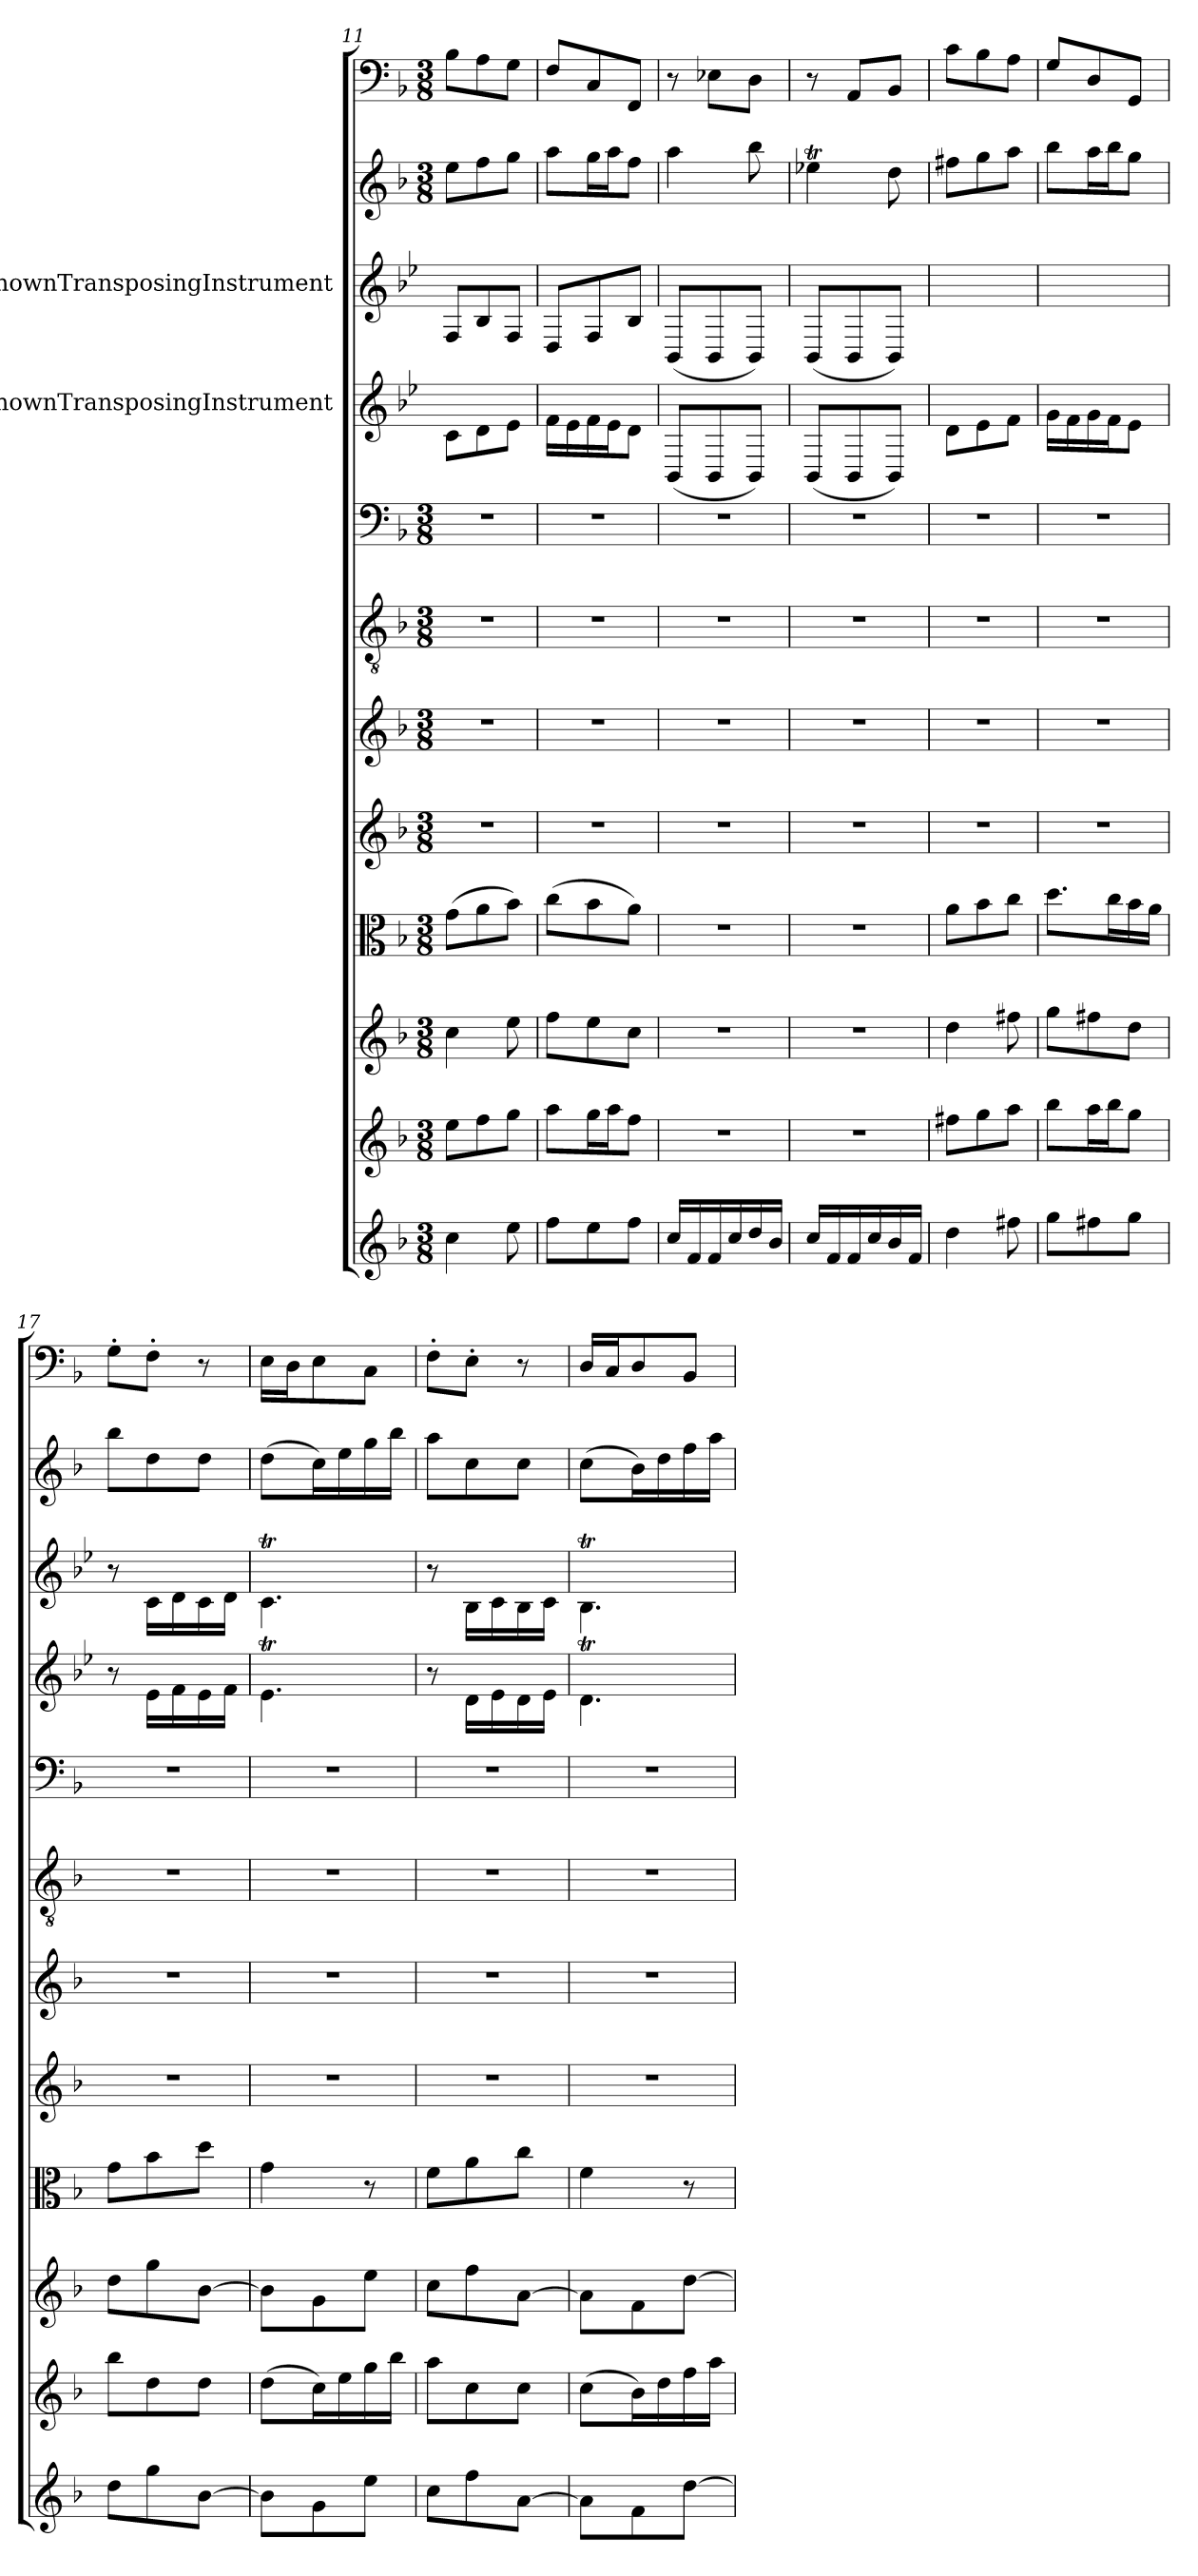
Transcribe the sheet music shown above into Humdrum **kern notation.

**kern	**kern	**kern	**kern	**kern	**kern	**kern	**kern	**kern	**kern	**kern	**kern
*part12	*part11	*part10	*part9	*part8	*part7	*part6	*part5	*part4	*part3	*part2	*part1
*staff12	*staff11	*staff10	*staff9	*staff8	*staff7	*staff6	*staff5	*staff4	*staff3	*staff2	*staff1
*	*	*	*	*	*	*	*	*I"UnknownTransposingInstrument	*I"UnknownTransposingInstrument	*	*
*clefG2	*clefG2	*clefG2	*clefC3	*clefG2	*clefG2	*clefGv2	*clefF4	*clefG2	*clefG2	*clefG2	*clefF4
*	*	*	*	*	*	*	*	*ITrd-4c-7	*ITrd-4c-7	*	*
*k[b-]	*k[b-]	*k[b-]	*k[b-]	*k[b-]	*k[b-]	*k[b-]	*k[b-]	*k[b-]	*k[b-]	*k[b-]	*k[b-]
*F:	*F:	*F:	*F:	*F:	*F:	*F:	*F:	*	*	*F:	*F:
*M3/8	*M3/8	*M3/8	*M3/8	*M3/8	*M3/8	*M3/8	*M3/8	*	*	*M3/8	*M3/8
=11	=11	=11	=11	=11	=11	=11	=11	=11	=11	=11	=11
4cc\	8ee\L	4cc\	(8g\L	4.r	4.r	4.r	4.r	8g\L	8c/L	8ee\L	8B-\L
.	8ff\	.	8a\	.	.	.	.	8a\	8f/	8ff\	8A\
8ee\	8gg\J	8ee\	8b-\J)	.	.	.	.	8b-\J	8c/J	8gg\J	8G\J
=12	=12	=12	=12	=12	=12	=12	=12	=12	=12	=12	=12
8ff\L	8aa\L	8ff\L	(8cc\L	4.r	4.r	4.r	4.r	16cc\LL	8A/L	8aa\L	8F/L
.	.	.	.	.	.	.	.	16b-\	.	.	.
8ee\	16gg\L	8ee\	8b-\	.	.	.	.	16cc\	8c/	16gg\L	8C/
.	16aa\J	.	.	.	.	.	.	16b-\J	.	16aa\J	.
8ff\J	8ff\J	8cc\J	8a\J)	.	.	.	.	8a\J	8f/J	8ff\J	8FF/J
=13	=13	=13	=13	=13	=13	=13	=13	=13	=13	=13	=13
16cc/LL	4.r	4.r	4.r	4.r	4.r	4.r	4.r	(8F/L	(8F/L	4aa\	8r
16f/	.	.	.	.	.	.	.	.	.	.	.
16f/	.	.	.	.	.	.	.	8F/	8F/	.	8E-X\L
16cc/	.	.	.	.	.	.	.	.	.	.	.
16dd/	.	.	.	.	.	.	.	8F/J)	8F/J)	8bb-\	8D\J
16b-/JJ	.	.	.	.	.	.	.	.	.	.	.
=14	=14	=14	=14	=14	=14	=14	=14	=14	=14	=14	=14
16cc/LL	4.r	4.r	4.r	4.r	4.r	4.r	4.r	(8F/L	(8F/L	4ee-XT\	8r
16f/	.	.	.	.	.	.	.	.	.	.	.
16f/	.	.	.	.	.	.	.	8F/	8F/	.	8AA/L
16cc/	.	.	.	.	.	.	.	.	.	.	.
16b-/	.	.	.	.	.	.	.	8F/J)	8F/J)	8dd\	8BB-/J
16f/JJ	.	.	.	.	.	.	.	.	.	.	.
=15	=15	=15	=15	=15	=15	=15	=15	=15	=15	=15	=15
4dd\	8ff#X\L	4dd\	8a\L	4.r	4.r	4.r	4.r	8a\L	4.r	8ff#X\L	8c\L
.	8gg\	.	8b-\	.	.	.	.	8b-\	.	8gg\	8B-\
8ff#X\	8aa\J	8ff#X\	8cc\J	.	.	.	.	8cc\J	.	8aa\J	8A\J
=16	=16	=16	=16	=16	=16	=16	=16	=16	=16	=16	=16
8gg\L	8bb-\L	8gg\L	8.dd\L	4.r	4.r	4.r	4.r	16dd\LL	4.r	8bb-\L	8G/L
.	.	.	.	.	.	.	.	16cc\	.	.	.
8ff#X\	16aa\L	8ff#X\	.	.	.	.	.	16dd\	.	16aa\L	8D/
.	16bb-\J	.	16cc\L	.	.	.	.	16cc\J	.	16bb-\J	.
8gg\J	8gg\J	8dd\J	16b-\	.	.	.	.	8b-\J	.	8gg\J	8GG/J
.	.	.	16a\JJ	.	.	.	.	.	.	.	.
=17	=17	=17	=17	=17	=17	=17	=17	=17	=17	=17	=17
8dd\L	8bb-\L	8dd\L	8g\L	4.r	4.r	4.r	4.r	8r	8r	8bb-\L	8G'\L
8gg\	8dd\	8gg\	8b-\	.	.	.	.	16b-\LL	16g\LL	8dd\	8F'\J
.	.	.	.	.	.	.	.	16cc\	16a\	.	.
[8b-\J	8dd\J	[8b-\J	8dd\J	.	.	.	.	16b-\	16g\	8dd\J	8r
.	.	.	.	.	.	.	.	16cc\JJ	16a\JJ	.	.
=18	=18	=18	=18	=18	=18	=18	=18	=18	=18	=18	=18
8b-\L]	(8dd\L	8b-\L]	4g\	4.r	4.r	4.r	4.r	4.b-T\	4.gT\	(8dd\L	16E\LL
.	.	.	.	.	.	.	.	.	.	.	16D\J
8g\	16cc\L)	8g\	.	.	.	.	.	.	.	16cc\L)	8E\
.	16ee\	.	.	.	.	.	.	.	.	16ee\	.
8ee\J	16gg\	8ee\J	8r	.	.	.	.	.	.	16gg\	8C\J
.	16bb-\JJ	.	.	.	.	.	.	.	.	16bb-\JJ	.
=19	=19	=19	=19	=19	=19	=19	=19	=19	=19	=19	=19
8cc\L	8aa\L	8cc\L	8f\L	4.r	4.r	4.r	4.r	8r	8r	8aa\L	8F'\L
8ff\	8cc\	8ff\	8a\	.	.	.	.	16a\LL	16f\LL	8cc\	8E'\J
.	.	.	.	.	.	.	.	16b-\	16g\	.	.
[8a\J	8cc\J	[8a\J	8cc\J	.	.	.	.	16a\	16f\	8cc\J	8r
.	.	.	.	.	.	.	.	16b-\JJ	16g\JJ	.	.
=20	=20	=20	=20	=20	=20	=20	=20	=20	=20	=20	=20
8a\L]	(8cc\L	8a\L]	4f\	4.r	4.r	4.r	4.r	4.at\	4.fT\	(8cc\L	16D/LL
.	.	.	.	.	.	.	.	.	.	.	16C/J
8f\	16b-\L)	8f\	.	.	.	.	.	.	.	16b-\L)	8D/
.	16dd\	.	.	.	.	.	.	.	.	16dd\	.
[8dd\J	16ff\	[8dd\J	8r	.	.	.	.	.	.	16ff\	8BB-/J
.	16aa\JJ	.	.	.	.	.	.	.	.	16aa\JJ	.
=	=	=	=	=	=	=	=	=	=	=	=
*-	*-	*-	*-	*-	*-	*-	*-	*-	*-	*-	*-
